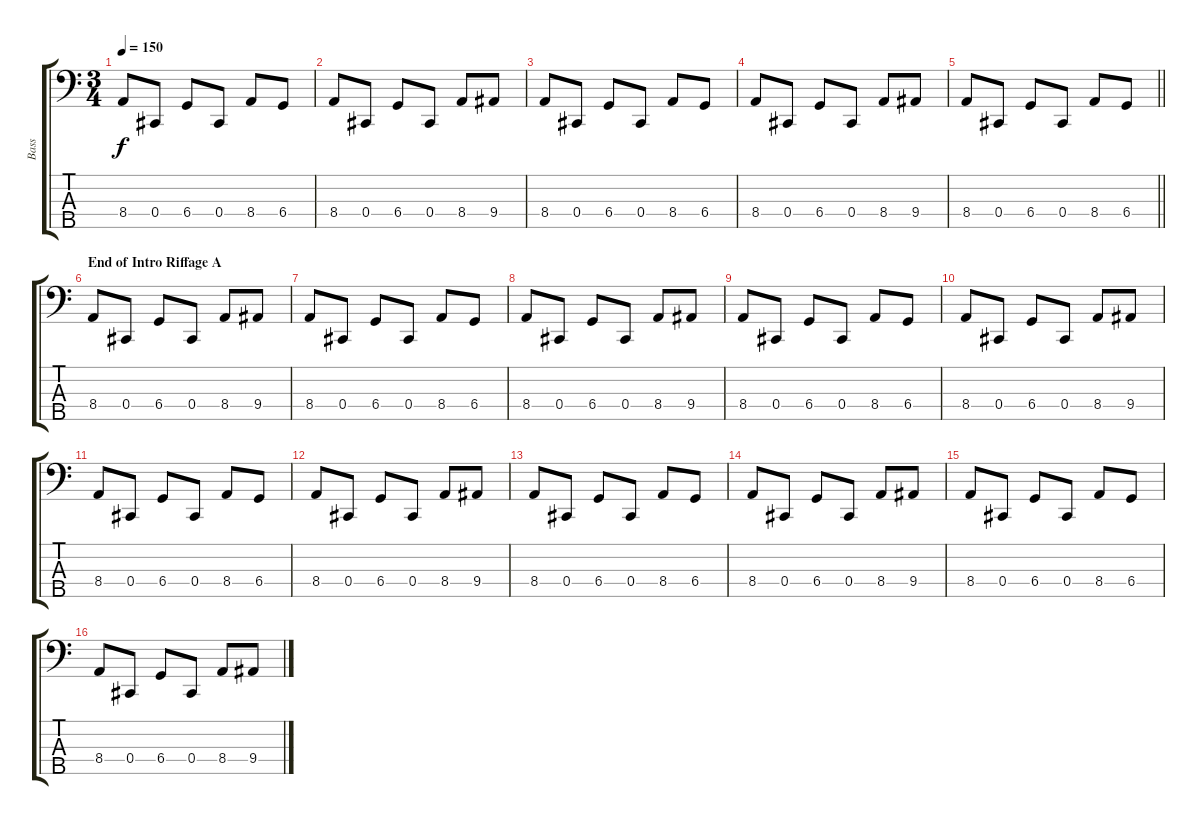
\track ("Bass" "Bass") {instrument electricbassfinger}
\staff {score tabs}
\tuning (E2 B1 Gb1 Db1 Ab0) {hide}
\ts (3 4)
\tempo 150
\clef f4
\ks c
8.4.8{dy f} 0.4.8 6.4.8 0.4.8 8.4.8 6.4.8 |
8.4.8 0.4.8 6.4.8 0.4.8 8.4.8 9.4.8 |
8.4.8 0.4.8 6.4.8 0.4.8 8.4.8 6.4.8 |
8.4.8 0.4.8 6.4.8 0.4.8 8.4.8 9.4.8 |
\barLineRight lightlight
8.4.8 0.4.8 6.4.8 0.4.8 8.4.8 6.4.8 |
\section ("" "End of Intro Riffage A")
8.4.8 0.4.8 6.4.8 0.4.8 8.4.8 9.4.8 |
8.4.8 0.4.8 6.4.8 0.4.8 8.4.8 6.4.8 |
8.4.8 0.4.8 6.4.8 0.4.8 8.4.8 9.4.8 |
8.4.8 0.4.8 6.4.8 0.4.8 8.4.8 6.4.8 |
8.4.8 0.4.8 6.4.8 0.4.8 8.4.8 9.4.8 |
8.4.8 0.4.8 6.4.8 0.4.8 8.4.8 6.4.8 |
8.4.8 0.4.8 6.4.8 0.4.8 8.4.8 9.4.8 |
8.4.8 0.4.8 6.4.8 0.4.8 8.4.8 6.4.8 |
8.4.8 0.4.8 6.4.8 0.4.8 8.4.8 9.4.8 |
8.4.8 0.4.8 6.4.8 0.4.8 8.4.8 6.4.8 |
8.4.8 0.4.8 6.4.8 0.4.8 8.4.8 9.4.8
